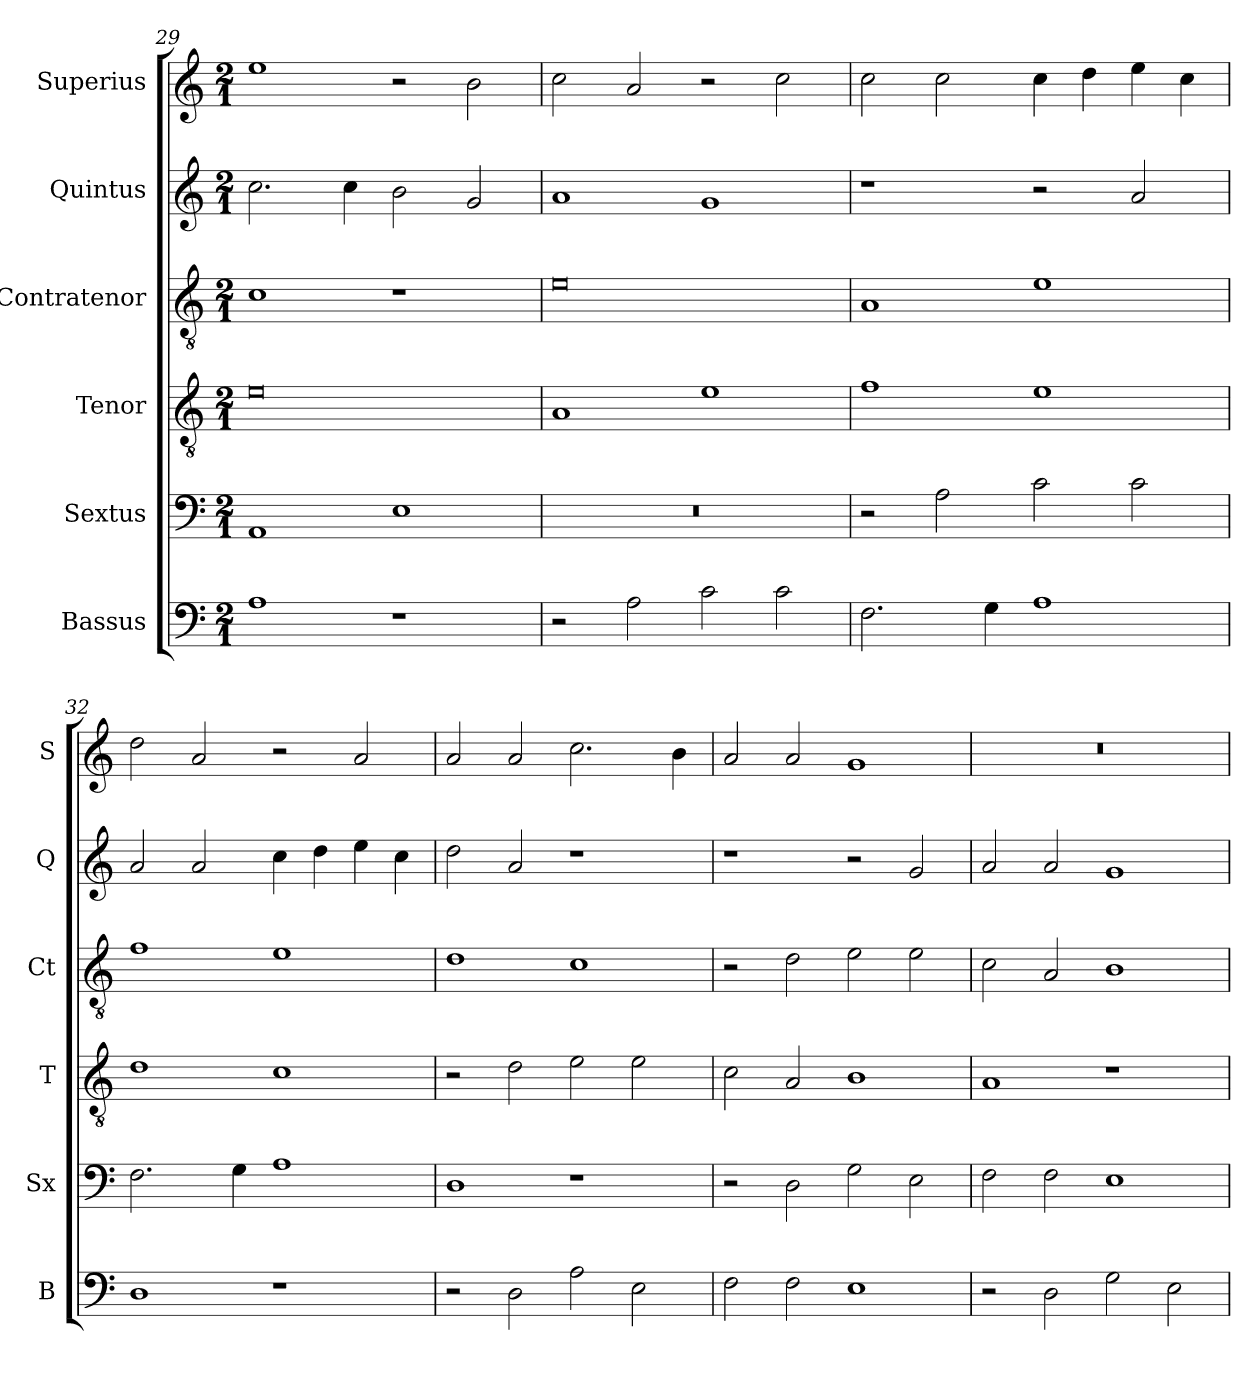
**kern	**kern	**kern	**kern	**kern	**kern
*part6	*part5	*part4	*part3	*part2	*part1
*staff6	*staff5	*staff4	*staff3	*staff2	*staff1
*I"Bassus	*I"Sextus	*I"Tenor	*I"Contratenor	*I"Quintus	*I"Superius
*I'B	*I'Sx	*I'T	*I'Ct	*I'Q	*I'S
*clefF4	*clefF4	*clefGv2	*clefGv2	*clefG2	*clefG2
*k[]	*k[]	*k[]	*k[]	*k[]	*k[]
*M2/1	*M2/1	*M2/1	*M2/1	*M2/1	*M2/1
=29	=29	=29	=29	=29	=29
1A	1AA	0e	1c	2.cc\	1ee
.	.	.	.	4cc\	.
1r	1E	.	1r	2b\	2r
.	.	.	.	2g/	2b\
=30	=30	=30	=30	=30	=30
2r	0r	1A	0e	1a	2cc\
2A\	.	.	.	.	2a/
2c\	.	1e	.	1g	2r
2c\	.	.	.	.	2cc\
=31	=31	=31	=31	=31	=31
2.F\	2r	1f	1A	1r	2cc\
.	2A\	.	.	.	2cc\
4G\	.	.	.	.	.
1A	2c\	1e	1e	2r	4cc\
.	.	.	.	.	4dd\
.	2c\	.	.	2a/	4ee\
.	.	.	.	.	4cc\
=32	=32	=32	=32	=32	=32
1D	2.F\	1d	1f	2a/	2dd\
.	.	.	.	2a/	2a/
.	4G\	.	.	.	.
1r	1A	1c	1e	4cc\	2r
.	.	.	.	4dd\	.
.	.	.	.	4ee\	2a/
.	.	.	.	4cc\	.
=33	=33	=33	=33	=33	=33
2r	1D	2r	1d	2dd\	2a/
2D\	.	2d\	.	2a/	2a/
2A\	1r	2e\	1c	1r	2.cc\
2E\	.	2e\	.	.	.
.	.	.	.	.	4b\
=34	=34	=34	=34	=34	=34
2F\	2r	2c\	2r	1r	2a/
2F\	2D\	2A/	2d\	.	2a/
1E	2G\	1B	2e\	2r	1g
.	2E\	.	2e\	2g/	.
=35	=35	=35	=35	=35	=35
2r	2F\	1A	2c\	2a/	0r
2D\	2F\	.	2A/	2a/	.
2G\	1E	1r	1B	1g	.
2E\	.	.	.	.	.
=	=	=	=	=	=
*-	*-	*-	*-	*-	*-
